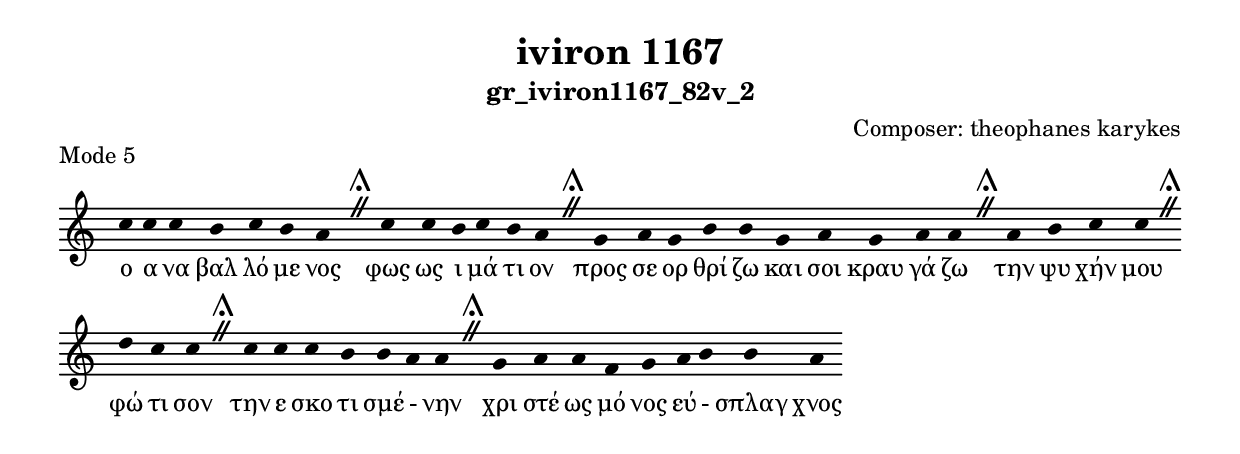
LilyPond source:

\include "gregorian.ly"

	\header {
 	  title = "iviron 1167"
	  subtitle = "gr_iviron1167_82v_2"
	  composer = "Composer: theophanes karykes"
	  piece = "Mode 5"
	}

	chant = {
	  c''4 c''4 c''4 b'4 c''4 b'4 a'4 \divisioMaior
 c''4 c''4 b'4 c''4 b'4 a'4 \divisioMaior
 g'4 a'4 g'4 b'4 b'4 g'4 a'4 g'4 a'4 a'4 \divisioMaior
 a'4 b'4 c''4 c''4 \divisioMaior
 d''4 c''4 c''4 \divisioMaior
 c''4 c''4 c''4 b'4 b'4 a'4 a'4 \divisioMaior
 g'4 a'4 a'4 f'4 g'4 a'4 b'4 b'4 a'4\finalis
	}

	verba = \lyricmode {ο α να βαλ λό με νος 
φως ως ι μά τι ον 
προς σε ορ θρί ζω και σοι κραυ γά ζω 
την ψυ χήν μου 
φώ τι σον 
την ε σκο τι σμέ - νην 
χρι στέ ως μό νος εύ - σπλαγ χνος 
	}


	\score {
	  \new Staff <<
	  \new Voice = "melody" \chant
	  \new Lyrics = "one" \lyricsto melody \verba
	  >>
	  \layout {
	    \context {
	      \Staff
	      \remove "Time_signature_engraver"
	      \remove "Bar_engraver"
	    }
	    \context {
	      \Voice
	      \remove "Stem_engraver"
	    }
	  }
	}